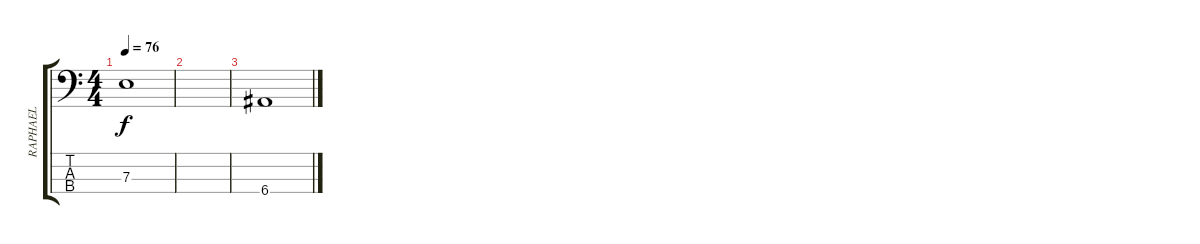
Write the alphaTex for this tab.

\track ("RAPHAEL" "RAPHAEL") {instrument electricbassfinger}
\staff {score tabs}
\tuning (G2 D2 A1 E1) {hide}
\ts (4 4)
\tempo 76
\clef f4
\ks c
7.3.1{dy f} |
|
6.4.1
